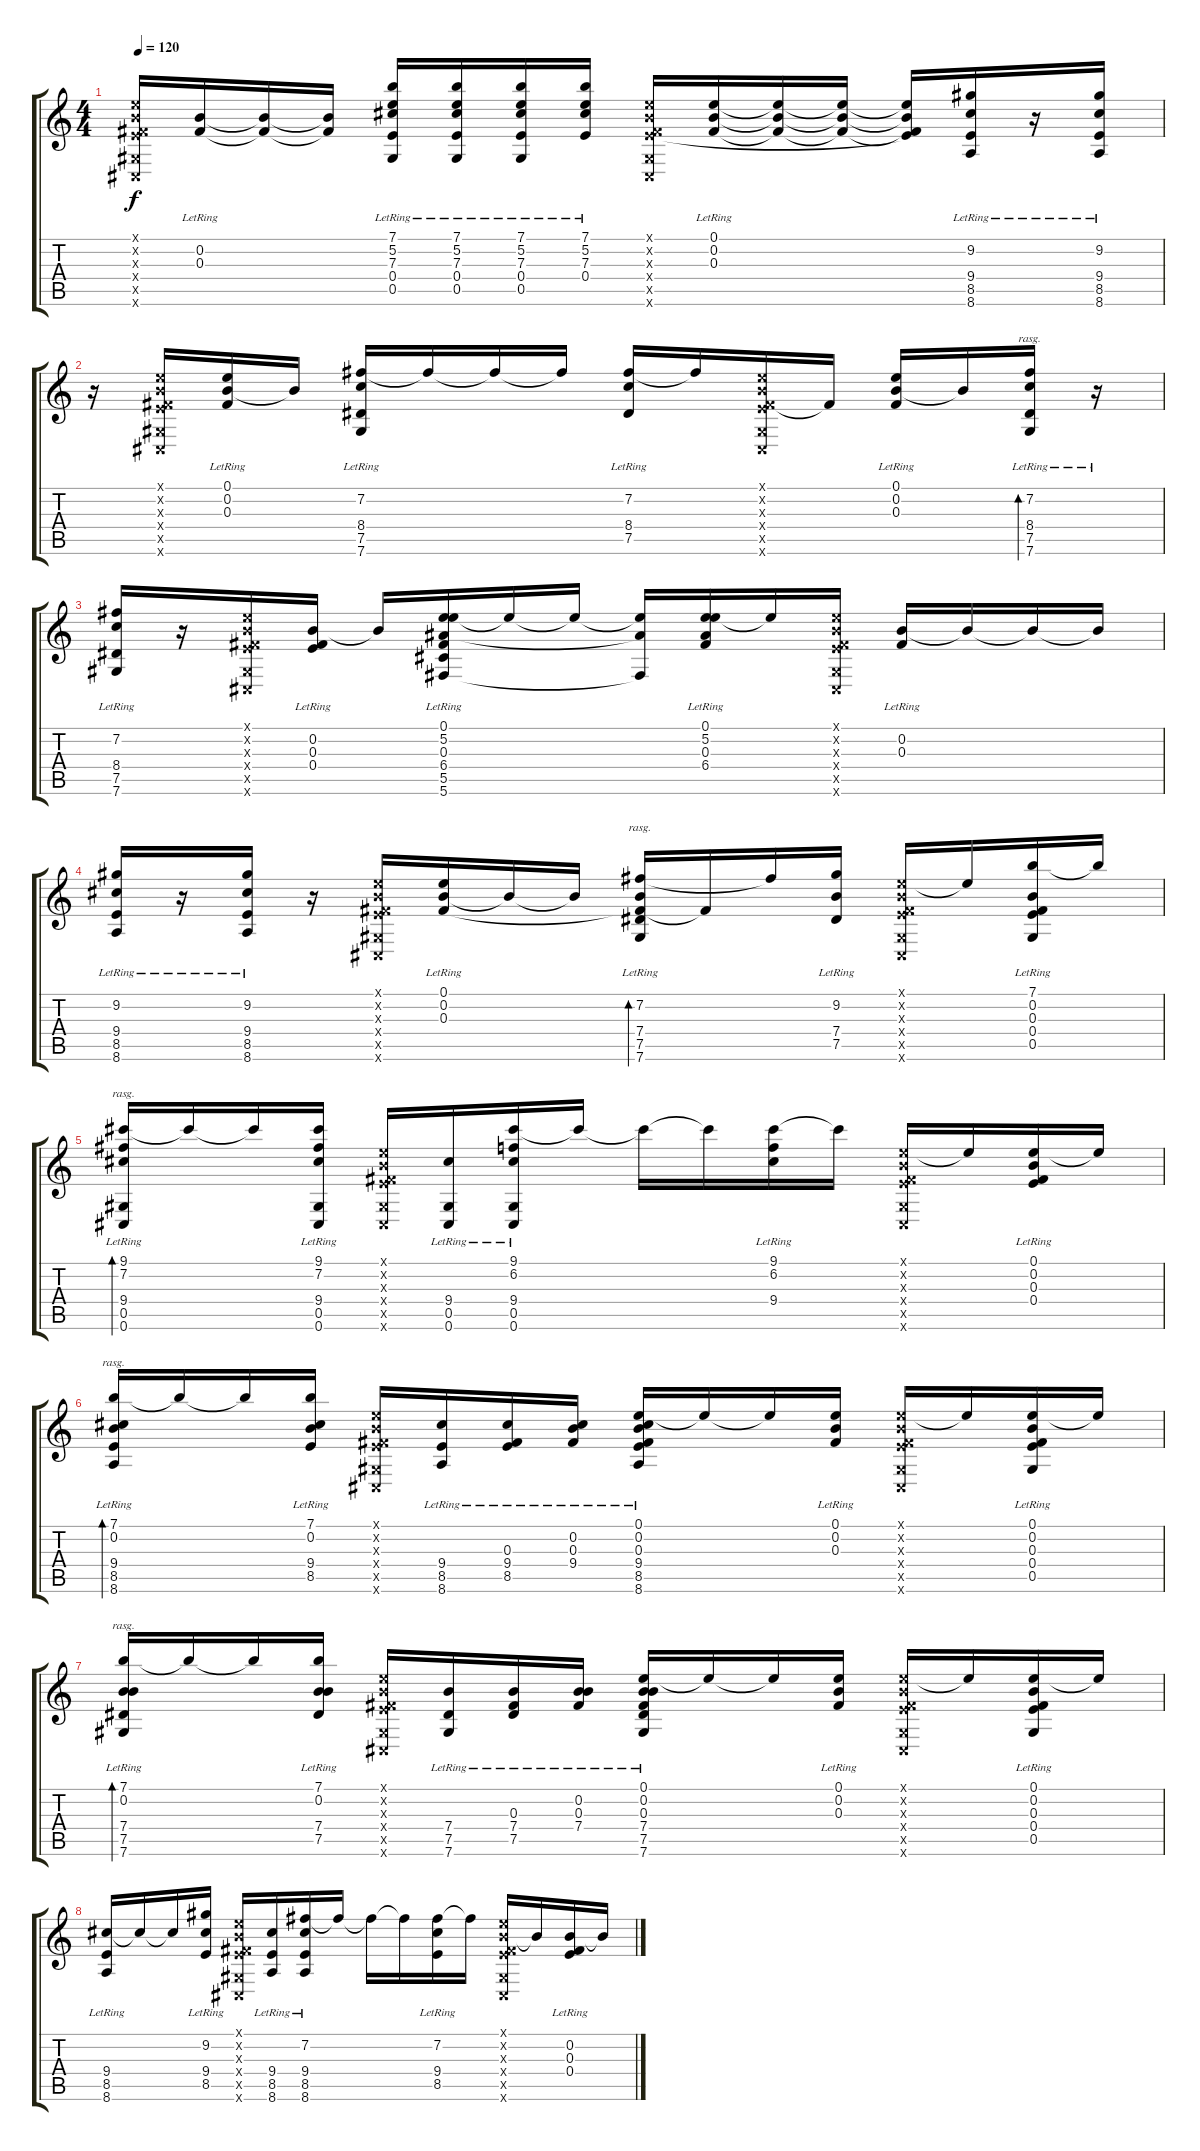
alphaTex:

\track "" {instrument acousticguitarsteel}
\staff {score tabs}
\tuning (E4 B3 Gb3 E3 Ab2 Db2) {hide}
\ts (4 4)
\tempo 120
\clef g2
\ks c
(0.1{x} 0.2{x} 0.3{x} 0.4{x} 0.5{x} 0.6{x}).16{dy f} (0.2{lr} 0.3{lr}).16 (0.2{t} 0.3{t}).16 (0.2{t} 0.3{t}).16 (7.1{lr} 5.2{lr} 7.3{lr} 0.4{lr} 0.5{lr}).16 (7.1{lr} 5.2{lr} 7.3{lr} 0.4{lr} 0.5{lr}).16 (7.1{lr} 5.2{lr} 7.3{lr} 0.4{lr} 0.5{lr}).16 (7.1{lr} 5.2{lr} 7.3{lr} 0.4{lr}).16 (0.1{x} 0.2{x} 0.3{x} 0.4{x} 0.5{x} 0.6{x}).16 (0.1{lr} 0.2{lr} 0.3{lr}).16 (0.1{t} 0.2{t} 0.3{t}).16 (0.1{t} 0.2{t} 0.3{t}).16 (0.1{t} 0.2{t} 0.3{t} 0.4{t}).16 (9.2{lr} 9.4{lr} 8.5{lr} 8.6{lr}).16 r.16 (9.2{lr} 9.4{lr} 8.5{lr} 8.6{lr}).16 |
r.16 (0.1{x} 0.2{x} 0.3{x} 0.4{x} 0.5{x} 0.6{x}).16 (0.1{lr} 0.2{lr} 0.3{lr}).16 0.2{t}.16 (7.2{lr} 8.4{lr} 7.5{lr} 7.6{lr}).16 7.2{t}.16 7.2{t}.16 7.2{t}.16 (7.2{lr} 8.4{lr} 7.5{lr}).16 7.2{t}.16 (0.1{x} 0.2{x} 0.3{x} 0.4{x} 0.5{x} 0.6{x}).16 0.3{t}.16 (0.1{lr} 0.2{lr} 0.3{lr}).16 0.2{t}.16 (7.2{lr} 8.4{lr} 7.5{lr} 7.6{lr}).16{bd 60 rasg ii} r.16 |
(7.2{lr} 8.4{lr} 7.5{lr} 7.6{lr}).16 r.16 (0.1{x} 0.2{x} 0.3{x} 0.4{x} 0.5{x} 0.6{x}).16 (0.2{lr} 0.3{lr} 0.4{lr}).16 0.2{t}.16 (0.1{lr} 5.2{lr} 0.3{lr} 6.4{lr} 5.5{lr} 5.6{lr}).16 0.1{t}.16 0.1{t}.16 (0.1{t} 6.4{t} 5.6{t}).16 (0.1{lr} 5.2{lr} 0.3{lr} 6.4{lr}).16 0.1{t}.16 (0.1{x} 0.2{x} 0.3{x} 0.4{x} 0.5{x} 0.6{x}).16 (0.2{lr} 0.3{lr}).16 0.2{t}.16 0.2{t}.16 0.2{t}.16 |
(9.2{lr} 9.4{lr} 8.5{lr} 8.6{lr}).16 r.16 (9.2{lr} 9.4{lr} 8.5{lr} 8.6{lr}).16 r.16 (0.1{x} 0.2{x} 0.3{x} 0.4{x} 0.5{x} 0.6{x}).16 (0.1{lr} 0.2{lr} 0.3{lr}).16 0.2{t}.16 0.2{t}.16 (7.2{lr} 0.3{t} 7.4{lr} 7.5{lr} 7.6{lr}).16{bd 60 rasg ii} 0.3{t}.16 7.2{t}.16 (9.2{lr} 7.4{lr} 7.5{lr}).16 (0.1{x} 0.2{x} 0.3{x} 0.4{x} 0.5{x} 0.6{x}).16 0.1{t}.16 (7.1{lr} 0.2{lr} 0.3{lr} 0.4{lr} 0.5{lr}).16 7.1{t}.16 |
(9.1{lr} 7.2{lr} 9.4{lr} 0.5{lr} 0.6{lr}).16{bd 60 rasg ii} 9.1{t}.16 9.1{t}.16 (9.1{lr} 7.2{lr} 9.4{lr} 0.5{lr} 0.6{lr}).16 (0.1{x} 0.2{x} 0.3{x} 0.4{x} 0.5{x} 0.6{x}).16 (9.4{lr} 0.5{lr} 0.6{lr}).16 (9.1{lr} 6.2{lr} 9.4{lr} 0.5{lr} 0.6{lr}).16 9.1{t}.16 9.1{t}.16 9.1{t}.16 (9.1{lr} 6.2{lr} 9.4{lr}).16 9.1{t}.16 (0.1{x} 0.2{x} 0.3{x} 0.4{x} 0.5{x} 0.6{x}).16 0.1{t}.16 (0.1{lr} 0.2{lr} 0.3{lr} 0.4{lr}).16 0.1{t}.16 |
(7.1{lr} 0.2{lr} 9.4{lr} 8.5{lr} 8.6{lr}).16{bd 60 rasg ii} 7.1{t}.16 7.1{t}.16 (7.1{lr} 0.2{lr} 9.4{lr} 8.5{lr}).16 (0.1{x} 0.2{x} 0.3{x} 0.4{x} 0.5{x} 0.6{x}).16 (9.4{lr} 8.5{lr} 8.6{lr}).16 (0.3{lr} 9.4{lr} 8.5{lr}).16 (0.2{lr} 0.3{lr} 9.4{lr}).16 (0.1{lr} 0.2{lr} 0.3{lr} 9.4{lr} 8.5{lr} 8.6{lr}).16 0.1{t}.16 0.1{t}.16 (0.1{lr} 0.2{lr} 0.3{lr}).16 (0.1{x} 0.2{x} 0.3{x} 0.4{x} 0.5{x} 0.6{x}).16 0.1{t}.16 (0.1{lr} 0.2{lr} 0.3{lr} 0.4{lr} 0.5{lr}).16 0.1{t}.16 |
(7.1{lr} 0.2{lr} 7.4{lr} 7.5{lr} 7.6{lr}).16{bd 60 rasg ii} 7.1{t}.16 7.1{t}.16 (7.1{lr} 0.2{lr} 7.4{lr} 7.5{lr}).16 (0.1{x} 0.2{x} 0.3{x} 0.4{x} 0.5{x} 0.6{x}).16 (7.4{lr} 7.5{lr} 7.6{lr}).16 (0.3{lr} 7.4{lr} 7.5{lr}).16 (0.2{lr} 0.3{lr} 7.4{lr}).16 (0.1{lr} 0.2{lr} 0.3{lr} 7.4{lr} 7.5{lr} 7.6{lr}).16 0.1{t}.16 0.1{t}.16 (0.1{lr} 0.2{lr} 0.3{lr}).16 (0.1{x} 0.2{x} 0.3{x} 0.4{x} 0.5{x} 0.6{x}).16 0.1{t}.16 (0.1{lr} 0.2{lr} 0.3{lr} 0.4{lr} 0.5{lr}).16 0.1{t}.16 |
(9.4{lr} 8.5{lr} 8.6{lr}).16 9.4{t}.16 9.4{t}.16 (9.2{lr} 9.4{lr} 8.5{lr}).16 (0.1{x} 0.2{x} 0.3{x} 0.4{x} 0.5{x} 0.6{x}).16 (9.4{lr} 8.5{lr} 8.6{lr}).16 (7.2{lr} 9.4{lr} 8.5{lr} 8.6{lr}).16 7.2{t}.16 7.2{t}.16 7.2{t}.16 (7.2{lr} 9.4{lr} 8.5{lr}).16 7.2{t}.16 (0.1{x} 0.2{x} 0.3{x} 0.4{x} 0.5{x} 0.6{x}).16 0.2{t}.16 (0.2{lr} 0.3{lr} 0.4{lr}).16 0.2{t}.16
